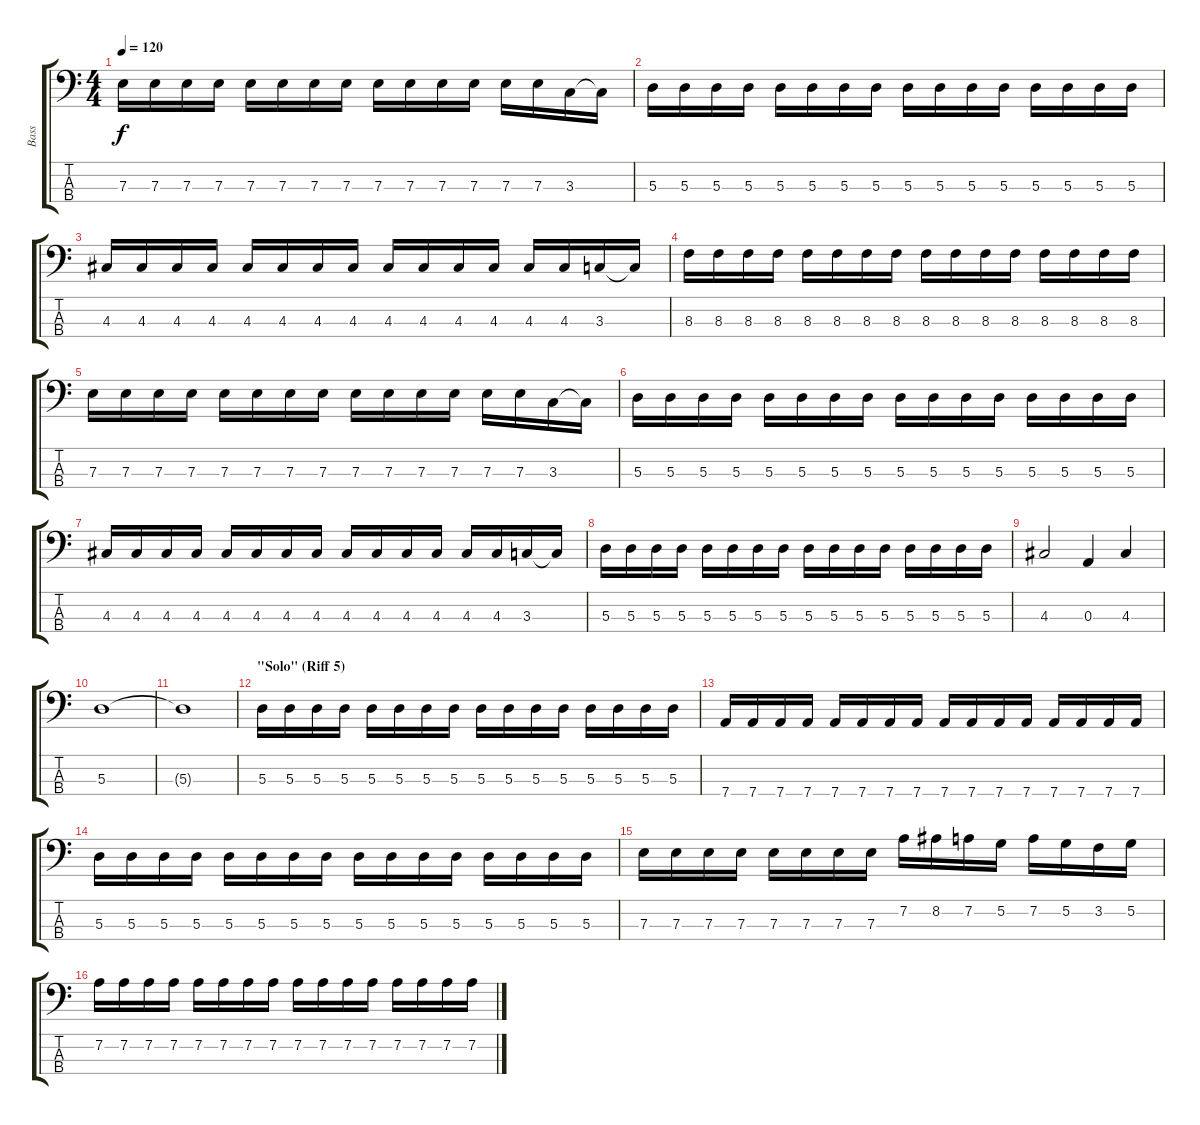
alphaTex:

\track ("Bass" "Bass") {instrument electricbasspick}
\staff {score tabs}
\tuning (G2 D2 A1 D1) {hide}
\ts (4 4)
\tempo 120
\clef f4
\ks c
7.3.16{dy f} 7.3.16 7.3.16 7.3.16 7.3.16 7.3.16 7.3.16 7.3.16 7.3.16 7.3.16 7.3.16 7.3.16 7.3.16 7.3.16 3.3.16 3.3{t}.16 |
5.3.16 5.3.16 5.3.16 5.3.16 5.3.16 5.3.16 5.3.16 5.3.16 5.3.16 5.3.16 5.3.16 5.3.16 5.3.16 5.3.16 5.3.16 5.3.16 |
4.3.16 4.3.16 4.3.16 4.3.16 4.3.16 4.3.16 4.3.16 4.3.16 4.3.16 4.3.16 4.3.16 4.3.16 4.3.16 4.3.16 3.3.16 3.3{t}.16 |
8.3.16 8.3.16 8.3.16 8.3.16 8.3.16 8.3.16 8.3.16 8.3.16 8.3.16 8.3.16 8.3.16 8.3.16 8.3.16 8.3.16 8.3.16 8.3.16 |
7.3.16 7.3.16 7.3.16 7.3.16 7.3.16 7.3.16 7.3.16 7.3.16 7.3.16 7.3.16 7.3.16 7.3.16 7.3.16 7.3.16 3.3.16 3.3{t}.16 |
5.3.16 5.3.16 5.3.16 5.3.16 5.3.16 5.3.16 5.3.16 5.3.16 5.3.16 5.3.16 5.3.16 5.3.16 5.3.16 5.3.16 5.3.16 5.3.16 |
4.3.16 4.3.16 4.3.16 4.3.16 4.3.16 4.3.16 4.3.16 4.3.16 4.3.16 4.3.16 4.3.16 4.3.16 4.3.16 4.3.16 3.3.16 3.3{t}.16 |
5.3.16 5.3.16 5.3.16 5.3.16 5.3.16 5.3.16 5.3.16 5.3.16 5.3.16 5.3.16 5.3.16 5.3.16 5.3.16 5.3.16 5.3.16 5.3.16 |
4.3.2 0.3.4 4.3.4 |
5.3.1 |
5.3{t}.1 |
\section ("" "\"Solo\" (Riff 5)")
5.3.16 5.3.16 5.3.16 5.3.16 5.3.16 5.3.16 5.3.16 5.3.16 5.3.16 5.3.16 5.3.16 5.3.16 5.3.16 5.3.16 5.3.16 5.3.16 |
7.4.16 7.4.16 7.4.16 7.4.16 7.4.16 7.4.16 7.4.16 7.4.16 7.4.16 7.4.16 7.4.16 7.4.16 7.4.16 7.4.16 7.4.16 7.4.16 |
5.3.16 5.3.16 5.3.16 5.3.16 5.3.16 5.3.16 5.3.16 5.3.16 5.3.16 5.3.16 5.3.16 5.3.16 5.3.16 5.3.16 5.3.16 5.3.16 |
7.3.16 7.3.16 7.3.16 7.3.16 7.3.16 7.3.16 7.3.16 7.3.16 7.2.16 8.2.16 7.2.16 5.2.16 7.2.16 5.2.16 3.2.16 5.2.16 |
7.2.16 7.2.16 7.2.16 7.2.16 7.2.16 7.2.16 7.2.16 7.2.16 7.2.16 7.2.16 7.2.16 7.2.16 7.2.16 7.2.16 7.2.16 7.2.16
